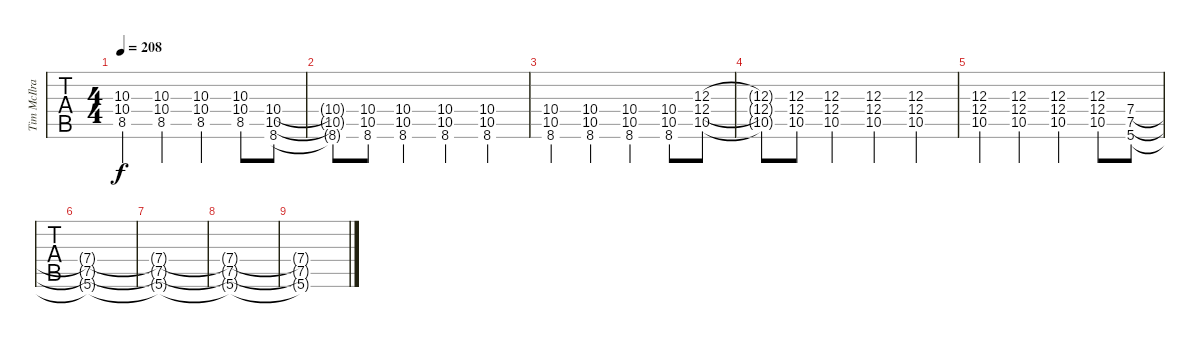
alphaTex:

\track ("Tim McIlrath - Guitar One" "Tim McIlra") {instrument distortionguitar}
\staff {tabs}
\tuning (Eb4 Bb3 Gb3 Db3 Ab2 Eb2) {hide}
\ts (4 4)
\tempo 208
\clef g2
\ks c
(10.3 10.4 8.5).4{dy f} (10.3 10.4 8.5).4 (10.3 10.4 8.5).4 (10.3 10.4 8.5).8 (10.4 10.5 8.6).8 |
(10.4{t} 10.5{t} 8.6{t}).8 (10.4 10.5 8.6).8 (10.4 10.5 8.6).4 (10.4 10.5 8.6).4 (10.4 10.5 8.6).4 |
(10.4 10.5 8.6).4 (10.4 10.5 8.6).4 (10.4 10.5 8.6).4 (10.4 10.5 8.6).8 (12.3 12.4 10.5).8 |
(12.3{t} 12.4{t} 10.5{t}).8 (12.3 12.4 10.5).8 (12.3 12.4 10.5).4 (12.3 12.4 10.5).4 (12.3 12.4 10.5).4 |
(12.3 12.4 10.5).4 (12.3 12.4 10.5).4 (12.3 12.4 10.5).4 (12.3 12.4 10.5).8 (7.4 7.5 5.6).8 |
(7.4{t} 7.5{t} 5.6{t}).1 |
(7.4{t} 7.5{t} 5.6{t}).1 |
(7.4{t} 7.5{t} 5.6{t}).1 |
(7.4{t} 7.5{t} 5.6{t}).1
